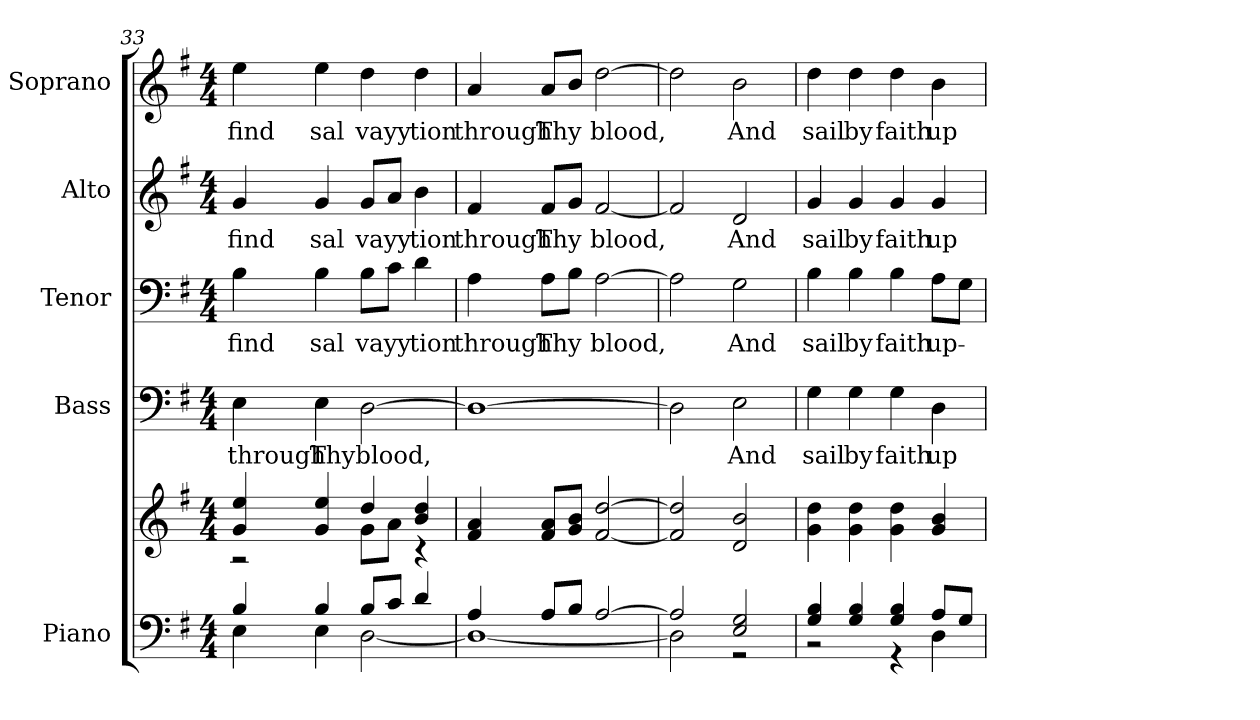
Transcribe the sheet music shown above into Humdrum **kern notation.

**kern	**kern	**kern	**text	**kern	**text	**kern	**text	**kern	**text
*part5	*part5	*part4	*part4	*part3	*part3	*part2	*part2	*part1	*part1
*staff6	*staff5	*staff4	*staff4	*staff3	*staff3	*staff2	*staff2	*staff1	*staff1
*I"Piano	*	*I"Bass	*	*I"Tenor	*	*I"Alto	*	*I"Soprano	*
*I'Pno.	*	*I'B.	*	*I'T.	*	*I'A.	*	*I'S.	*
!!LO:PB:g=z
*clefF4	*clefG2	*clefF4	*	*clefF4	*	*clefG2	*	*clefG2	*
*k[f#]	*k[f#]	*k[f#]	*	*k[f#]	*	*k[f#]	*	*k[f#]	*
*G:	*G:	*G:	*	*G:	*	*G:	*	*G:	*
*M4/4	*M4/4	*M4/4	*	*M4/4	*	*M4/4	*	*M4/4	*
=33	=33	=33	=33	=33	=33	=33	=33	=33	=33
*^	*^	*	*	*	*	*	*	*	*
!	!	!	!	!	!LO:LY:b:color=#000000	!	!	!	!	!	!
!	!	!	!	!	!	!	!LO:LY:b:color=#000000	!	!	!	!
!	!	!	!	!	!	!	!	!	!LO:LY:b:color=#000000	!	!
!	!	!	!	!	!	!	!	!	!	!	!LO:LY:b:color=#000000
4Bi/	4Ei\	4gi/ 4eei	2r	4Ei\	through	4Bi\	find	4gi/	find	4eei\	find
!	!	!	!	!	!LO:LY:b:color=#000000	!	!	!	!	!	!
!	!	!	!	!	!	!	!LO:LY:b:color=#000000	!	!	!	!
!	!	!	!	!	!	!	!	!	!LO:LY:b:color=#000000	!	!
!	!	!	!	!	!	!	!	!	!	!	!LO:LY:b:color=#000000
4Bi/	4Ei\	4gi/ 4eei	.	4Ei\	Thy	4Bi\	sal	4gi/	sal	4eei\	sal
!	!	!	!	!	!LO:LY:b:color=#000000	!	!	!	!	!	!
!	!	!	!	!	!	!	!LO:LY:b:color=#000000	!	!	!	!
!	!	!	!	!	!	!	!	!	!LO:LY:b:color=#000000	!	!
!	!	!	!	!	!	!	!	!	!	!	!LO:LY:b:color=#000000
8Bi/L	[<2Di\	4ddi/	8gi\L	[>2Di\	blood,	8Bi\L	vayy	8gi/L	vayy	4ddi\	vayy
8ci/J	.	.	8ai\J	.	.	8ci\J	.	8ai/J	.	.	.
!	!	!	!	!	!	!	!LO:LY:b:color=#000000	!	!	!	!
!	!	!	!	!	!	!	!	!	!LO:LY:b:color=#000000	!	!
!	!	!	!	!	!	!	!	!	!	!	!LO:LY:b:color=#000000
4di/	.	4bi/ 4ddi	4r	.	.	4di\	tion	4bi\	tion	4ddi\	tion
*	*	*v	*v	*	*	*	*	*	*	*	*
=34	=34	=34	=34	=34	=34	=34	=34	=34	=34	=34
*	*	*^	*	*	*	*	*	*	*	*
!	!	!	!	!	!	!	!LO:LY:b:color=#000000	!	!	!	!
*	*	*v	*v	*	*	*	*	*	*	*	*
*	*	*^	*	*	*	*	*	*	*	*
!	!	!	!	!	!	!	!	!	!LO:LY:b:color=#000000	!	!
*	*	*v	*v	*	*	*	*	*	*	*	*
*	*	*^	*	*	*	*	*	*	*	*
!	!	!	!	!	!	!	!	!	!	!	!LO:LY:b:color=#000000
*	*	*v	*v	*	*	*	*	*	*	*	*
4Ai/	1Di_<	4f#i/ 4ai	1Di_>	.	4Ai\	through	4f#i/	through	4ai/	through
!	!	!	!	!	!	!LO:LY:b:color=#000000	!	!	!	!
!	!	!	!	!	!	!	!	!LO:LY:b:color=#000000	!	!
!	!	!	!	!	!	!	!	!	!	!LO:LY:b:color=#000000
8Ai/L	.	8f#i/ 8aiL	.	.	8Ai\L	Thy	8f#i/L	Thy	8ai/L	Thy
8Bi/J	.	8gi/ 8biJ	.	.	8Bi\J	.	8gi/J	.	8bi/J	.
!	!	!	!	!	!	!LO:LY:b:color=#000000	!	!	!	!
!	!	!	!	!	!	!	!	!LO:LY:b:color=#000000	!	!
!	!	!	!	!	!	!	!	!	!	!LO:LY:b:color=#000000
[>2Ai/	.	[<2f#i/ [>2ddi	.	.	[>2Ai\	blood,	[<2f#i/	blood,	[>2ddi\	blood,
!!LO:PB:g=z
=35	=35	=35	=35	=35	=35	=35	=35	=35	=35	=35
2Ai/]	2Di\]	2f#i/] 2ddi]	2Di\]	.	2Ai\]	.	2f#i/]	.	2ddi\]	.
!	!	!	!	!LO:LY:b:color=#000000	!	!	!	!	!	!
!	!	!	!	!	!	!LO:LY:b:color=#000000	!	!	!	!
!	!	!	!	!	!	!	!	!LO:LY:b:color=#000000	!	!
!	!	!	!	!	!	!	!	!	!	!LO:LY:b:color=#000000
2Ei/ 2Gi	2r	2di/ 2bi	2Ei\	And	2Gi\	And	2di/	And	2bi\	And
=36	=36	=36	=36	=36	=36	=36	=36	=36	=36	=36
!	!	!	!	!LO:LY:b:color=#000000	!	!	!	!	!	!
!	!	!	!	!	!	!LO:LY:b:color=#000000	!	!	!	!
!	!	!	!	!	!	!	!	!LO:LY:b:color=#000000	!	!
!	!	!	!	!	!	!	!	!	!	!LO:LY:b:color=#000000
4Gi/ 4Bi	2r	4gi\ 4ddi	4Gi\	sail	4Bi\	sail	4gi/	sail	4ddi\	sail
!	!	!	!	!LO:LY:b:color=#000000	!	!	!	!	!	!
!	!	!	!	!	!	!LO:LY:b:color=#000000	!	!	!	!
!	!	!	!	!	!	!	!	!LO:LY:b:color=#000000	!	!
!	!	!	!	!	!	!	!	!	!	!LO:LY:b:color=#000000
4Gi/ 4Bi	.	4gi\ 4ddi	4Gi\	by	4Bi\	by	4gi/	by	4ddi\	by
!	!	!	!	!LO:LY:b:color=#000000	!	!	!	!	!	!
!	!	!	!	!	!	!LO:LY:b:color=#000000	!	!	!	!
!	!	!	!	!	!	!	!	!LO:LY:b:color=#000000	!	!
!	!	!	!	!	!	!	!	!	!	!LO:LY:b:color=#000000
4Gi/ 4Bi	4r	4gi\ 4ddi	4Gi\	faith	4Bi\	faith	4gi/	faith	4ddi\	faith
!	!	!	!	!LO:LY:b:color=#000000	!	!	!	!	!	!
!	!	!	!	!	!	!LO:LY:b:color=#000000	!	!	!	!
!	!	!	!	!	!	!	!	!LO:LY:b:color=#000000	!	!
!	!	!	!	!	!	!	!	!	!	!LO:LY:b:color=#000000
8Ai/L	4Di\	4gi/ 4bi	4Di\	up-	8Ai\L	up-	4gi/	up-	4bi\	up-
8Gi/J	.	.	.	.	8Gi\J	.	.	.	.	.
*v	*v	*	*	*	*	*	*	*	*	*
=	=	=	=	=	=	=	=	=	=
*-	*-	*-	*-	*-	*-	*-	*-	*-	*-
